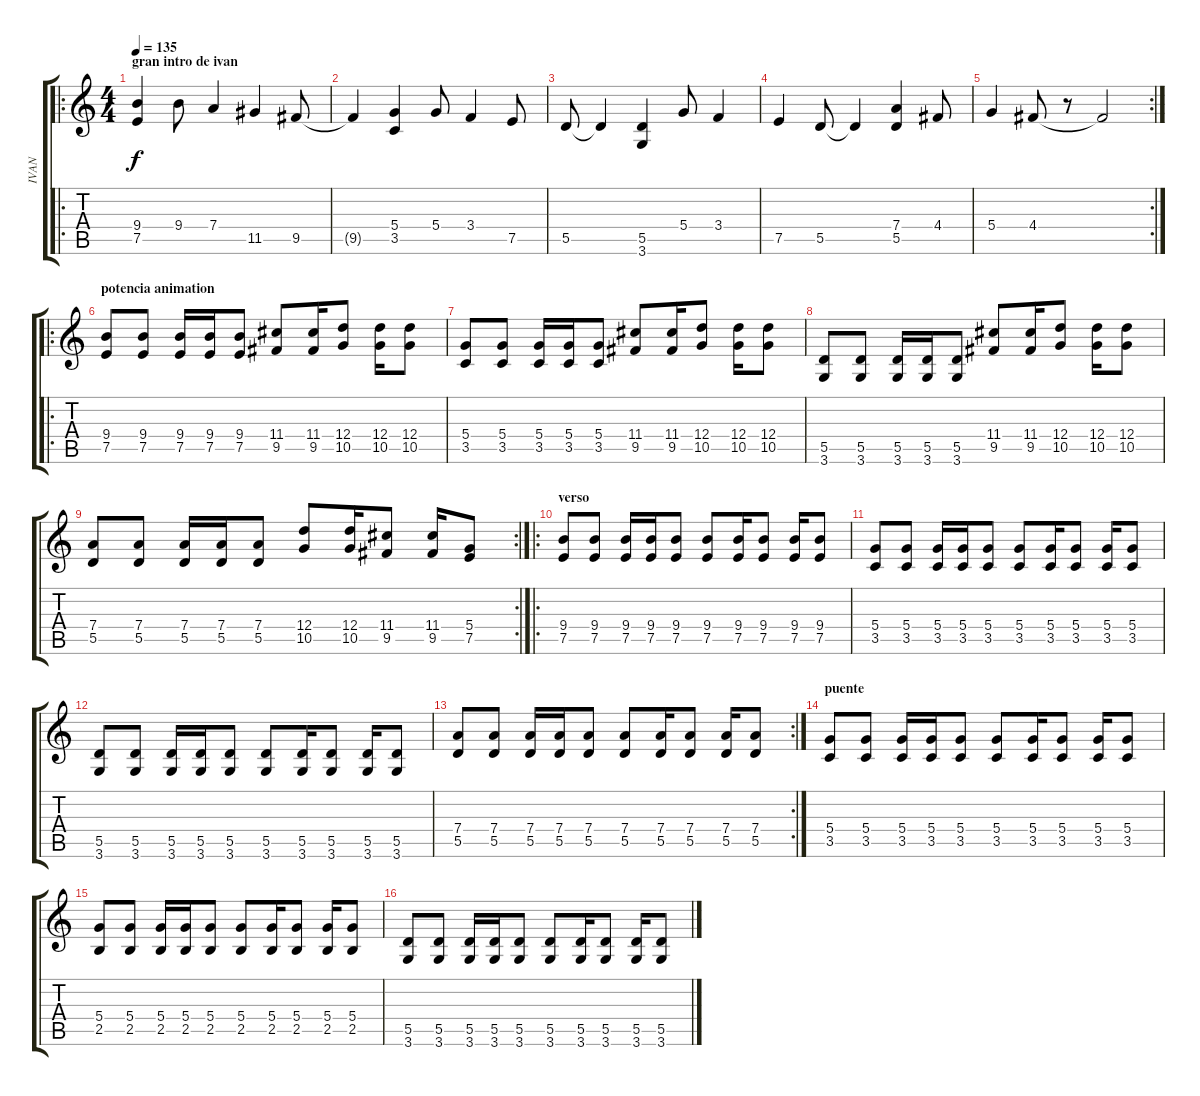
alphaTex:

\track ("IVAN" "IVAN") {instrument overdrivenguitar}
\staff {score tabs}
\tuning (E4 B3 G3 D3 A2 E2) {hide}
\ro
\ts (4 4)
\section ("" "gran intro de ivan")
\tempo 135
\clef g2
\ks c
(9.4 7.5).4{dy f instrument overdrivenguitar} 9.4.8 7.4.4 11.5.4 9.5.8 |
9.5{t}.4 (5.4 3.5).4 5.4.8 3.4.4 7.5.8 |
5.5.8 5.5{t}.4 (5.5 3.6).4 5.4.8 3.4.4 |
7.5.4 5.5.8 5.5{t}.4 (7.4 5.5).4 4.4.8 |
\rc 2
5.4.4 4.4.8 r.8 4.4{t}.2 |
\ro
\section ("" "potencia animation")
(9.4 7.5).8 (9.4 7.5).8 (9.4 7.5).16 (9.4 7.5).16 (9.4 7.5).8 (11.4 9.5).8 (11.4 9.5).16 (12.4 10.5).8 (12.4 10.5).16 (12.4 10.5).8 |
(5.4 3.5).8 (5.4 3.5).8 (5.4 3.5).16 (5.4 3.5).16 (5.4 3.5).8 (11.4 9.5).8 (11.4 9.5).16 (12.4 10.5).8 (12.4 10.5).16 (12.4 10.5).8 |
(5.5 3.6).8 (5.5 3.6).8 (5.5 3.6).16 (5.5 3.6).16 (5.5 3.6).8 (11.4 9.5).8 (11.4 9.5).16 (12.4 10.5).8 (12.4 10.5).16 (12.4 10.5).8 |
\rc 2
(7.4 5.5).8 (7.4 5.5).8 (7.4 5.5).16 (7.4 5.5).16 (7.4 5.5).8 (12.4 10.5).8 (12.4 10.5).16 (11.4 9.5).8 (11.4 9.5).16 (5.4 7.5).8 |
\ro
\section ("" "verso")
(9.4 7.5).8 (9.4 7.5).8 (9.4 7.5).16 (9.4 7.5).16 (9.4 7.5).8 (9.4 7.5).8 (9.4 7.5).16 (9.4 7.5).8 (9.4 7.5).16 (9.4 7.5).8 |
(5.4 3.5).8 (5.4 3.5).8 (5.4 3.5).16 (5.4 3.5).16 (5.4 3.5).8 (5.4 3.5).8 (5.4 3.5).16 (5.4 3.5).8 (5.4 3.5).16 (5.4 3.5).8 |
(5.5 3.6).8 (5.5 3.6).8 (5.5 3.6).16 (5.5 3.6).16 (5.5 3.6).8 (5.5 3.6).8 (5.5 3.6).16 (5.5 3.6).8 (5.5 3.6).16 (5.5 3.6).8 |
\rc 2
(7.4 5.5).8 (7.4 5.5).8 (7.4 5.5).16 (7.4 5.5).16 (7.4 5.5).8 (7.4 5.5).8 (7.4 5.5).16 (7.4 5.5).8 (7.4 5.5).16 (7.4 5.5).8 |
\section ("" "puente")
(5.4 3.5).8 (5.4 3.5).8 (5.4 3.5).16 (5.4 3.5).16 (5.4 3.5).8 (5.4 3.5).8 (5.4 3.5).16 (5.4 3.5).8 (5.4 3.5).16 (5.4 3.5).8 |
(5.4 2.5).8 (5.4 2.5).8 (5.4 2.5).16 (5.4 2.5).16 (5.4 2.5).8 (5.4 2.5).8 (5.4 2.5).16 (5.4 2.5).8 (5.4 2.5).16 (5.4 2.5).8 |
(5.5 3.6).8 (5.5 3.6).8 (5.5 3.6).16 (5.5 3.6).16 (5.5 3.6).8 (5.5 3.6).8 (5.5 3.6).16 (5.5 3.6).8 (5.5 3.6).16 (5.5 3.6).8
